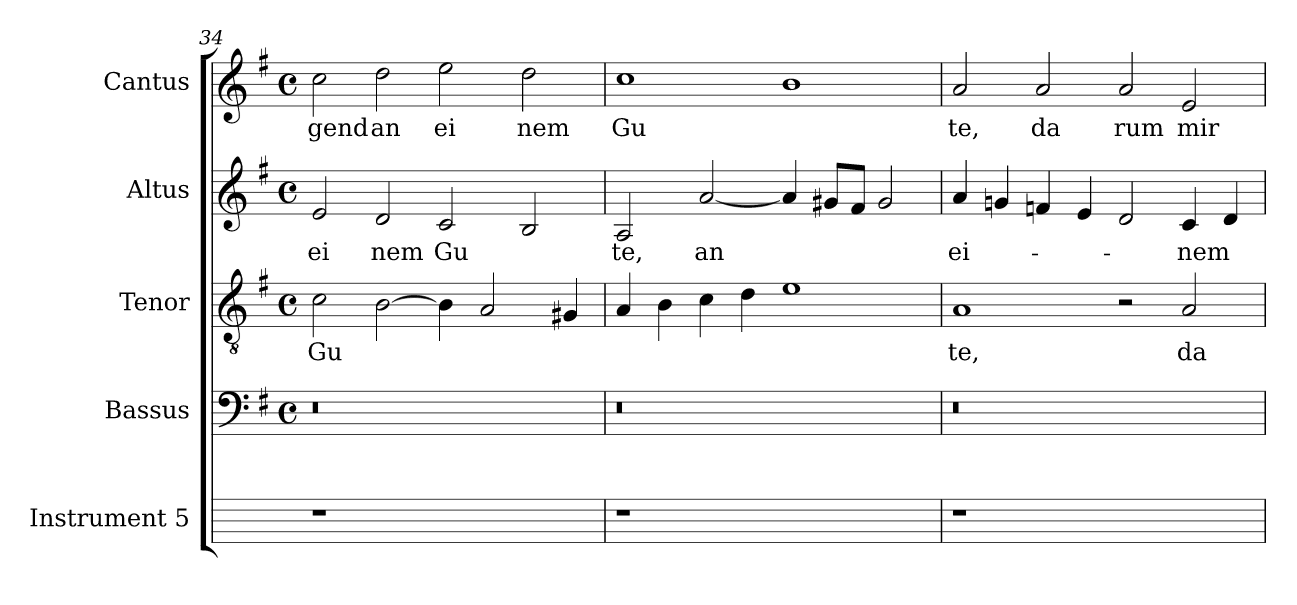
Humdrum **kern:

**kern	**kern	**kern	**text	**kern	**text	**kern	**text
*part5	*part4	*part3	*part3	*part2	*part2	*part1	*part1
*staff5	*staff4	*staff3	*staff3	*staff2	*staff2	*staff1	*staff1
*I"Instrument 5	*I"Bassus	*I"Tenor	*	*I"Altus	*	*I"Cantus	*
*	*clefF4	*clefGv2	*	*clefG2	*	*clefG2	*
*	*k[f#]	*k[f#]	*	*k[f#]	*	*k[f#]	*
*	*G:	*G:	*	*G:	*	*G:	*
*	*M4/4	*M4/4	*	*M4/4	*	*M4/4	*
*	*met(c)	*met(c)	*	*met(c)	*	*met(c)	*
=34	=34	=34	=34	=34	=34	=34	=34
!	!	!	!LO:LY:b	!	!LO:LY:b:cj	!	!LO:LY:b:cj
1r	0r	2c\	Gu	2e/	ei	2cc\	gend
!	!	!	!	!	!LO:LY:b:cj	!	!LO:LY:b:cj
.	.	[>2B\	.	2d/	nem	2dd\	an
!	!	!	!	!	!LO:LY:b	!	!LO:LY:b:cj
1ryy	.	4B\]	.	2c/	Gu	2ee\	ei
.	.	2A/	.	.	.	.	.
!	!	!	!	!	!	!	!LO:LY:b:cj
.	.	.	.	2B/	.	2dd\	nem
.	.	4G#X/	.	.	.	.	.
!!LO:LB:g=z
=35	=35	=35	=35	=35	=35	=35	=35
!	!	!	!	!	!LO:LY:b:cj	!	!LO:LY:b:cj
1r	0r	4A/	.	2A/	te,	1cc	Gu
.	.	4B\	.	.	.	.	.
!	!	!	!	!	!LO:LY:b:cj	!	!
.	.	4c\	.	[<2a/	an	.	.
.	.	4d\	.	.	.	.	.
1ryy	.	1e	.	4a/]	.	1b	.
.	.	.	.	8g#X/L	.	.	.
.	.	.	.	8f#/J	.	.	.
.	.	.	.	2g#/	.	.	.
=36	=36	=36	=36	=36	=36	=36	=36
!	!	!	!LO:LY:b:cj	!	!LO:LY:b:cj	!	!LO:LY:b:cj
1r	0r	1A	te,	4a/	ei-	2a/	te,
.	.	.	.	4gn/	.	.	.
!	!	!	!	!	!	!	!LO:LY:b:cj
.	.	.	.	4fn/	.	2a/	da
.	.	.	.	4e/	.	.	.
!	!	!	!	!	!	!	!LO:LY:b:cj
1ryy	.	2r	.	2d/	.	2a/	rum
!	!	!	!LO:LY:b:cj	!	!LO:LY:b	!	!LO:LY:b:cj
.	.	2A/	da-	4c/	-nem	2e/	mir
.	.	.	.	4d/	.	.	.
=	=	=	=	=	=	=	=
*-	*-	*-	*-	*-	*-	*-	*-
